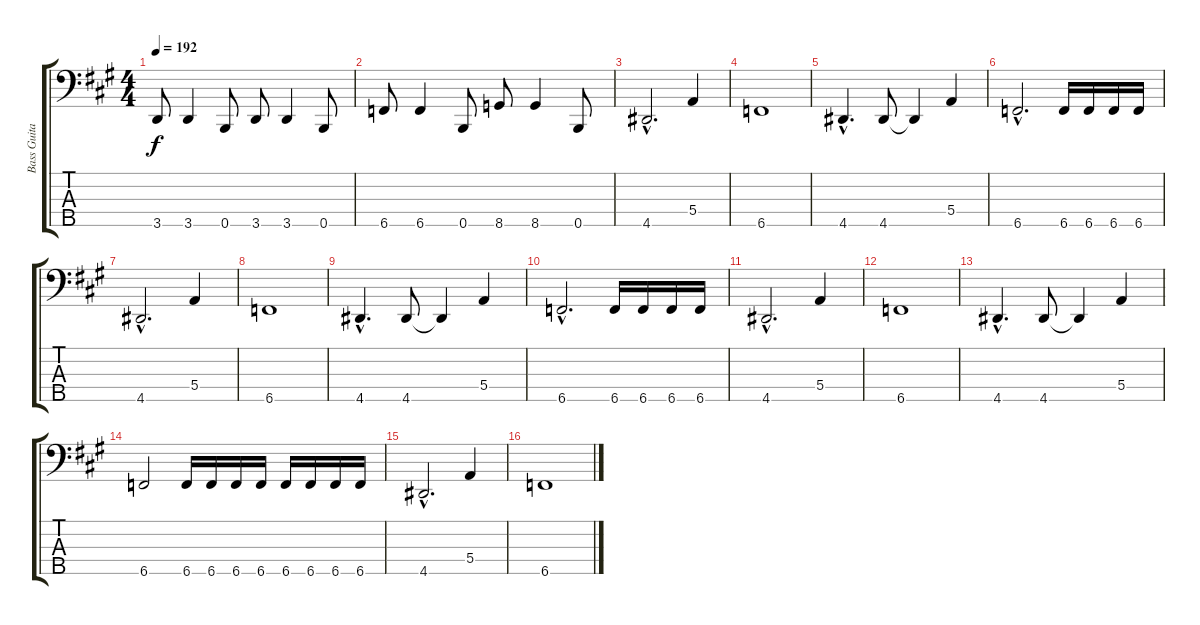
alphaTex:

\track ("Bass Guitar" "Bass Guita") {instrument electricbasspick}
\staff {score tabs}
\tuning (Gb2 D2 A1 E1 B0) {hide}
\ts (4 4)
\tempo 192
\clef f4
\ks f#minor
3.5.8{dy f} 3.5.4 0.5.8 3.5.8 3.5.4 0.5.8 |
6.5.8 6.5.4 0.5.8 8.5.8 8.5.4 0.5.8 |
4.5{hac}.2{d} 5.4.4 |
6.5.1 |
4.5{hac}.4{d} 4.5.8 4.5{t}.4 5.4.4 |
6.5{hac}.2{d} 6.5.16 6.5.16 6.5.16 6.5.16 |
4.5{hac}.2{d} 5.4.4 |
6.5.1 |
4.5{hac}.4{d} 4.5.8 4.5{t}.4 5.4.4 |
6.5{hac}.2{d} 6.5.16 6.5.16 6.5.16 6.5.16 |
4.5{hac}.2{d} 5.4.4 |
6.5.1 |
4.5{hac}.4{d} 4.5.8 4.5{t}.4 5.4.4 |
6.5.2 6.5.16 6.5.16 6.5.16 6.5.16 6.5.16 6.5.16 6.5.16 6.5.16 |
4.5{hac}.2{d} 5.4.4 |
6.5.1
